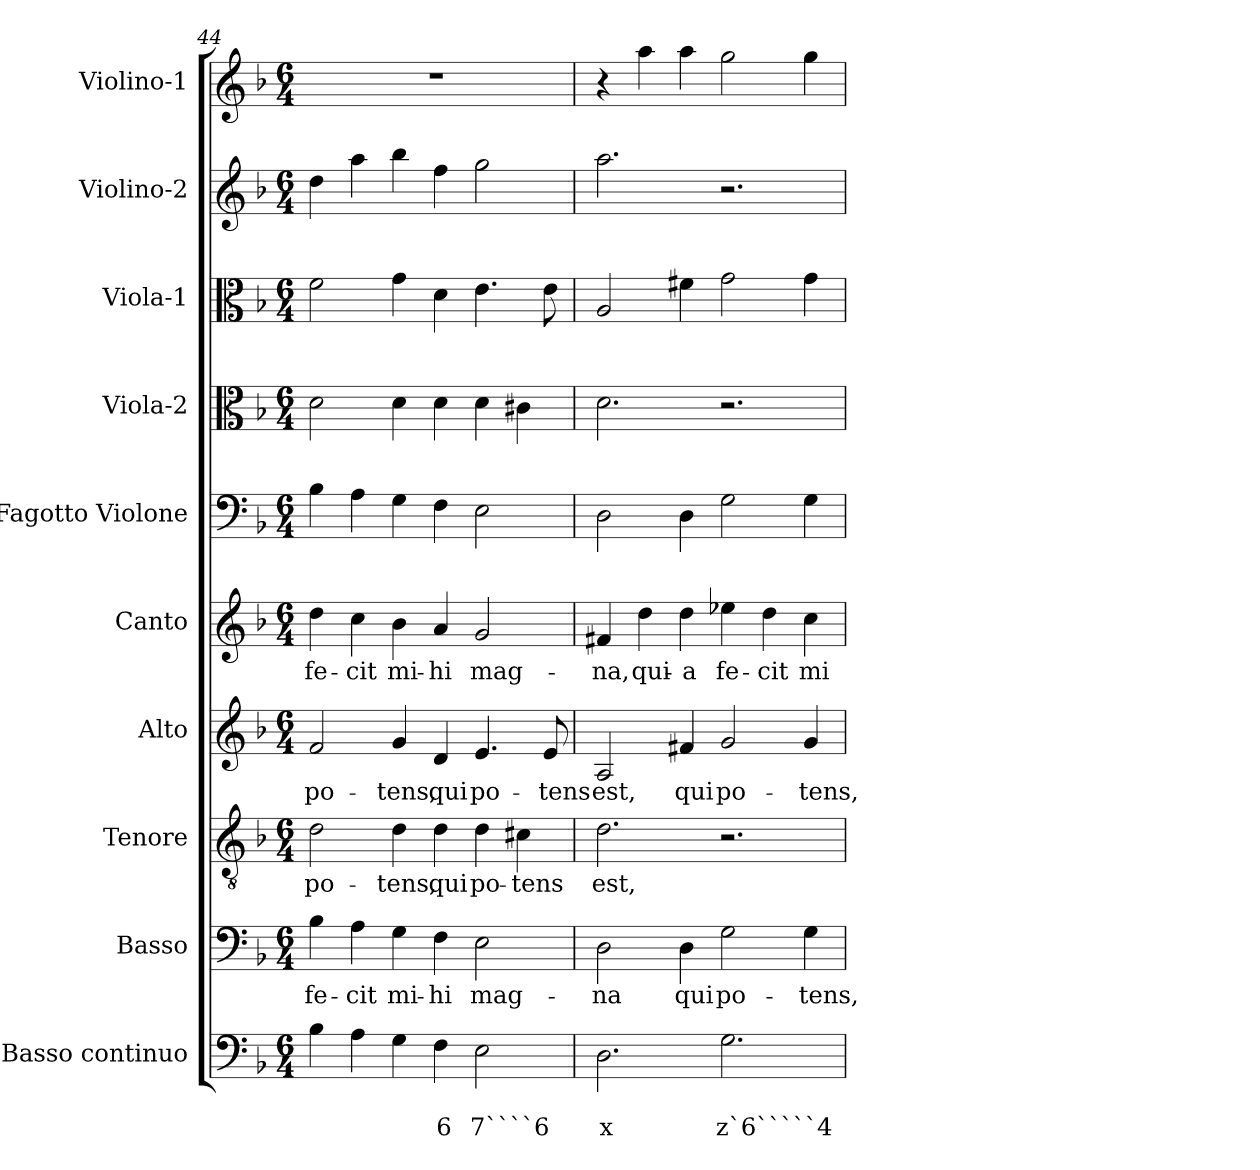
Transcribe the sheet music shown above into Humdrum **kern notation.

**kern	**text	**text	**kern	**text	**kern	**text	**kern	**text	**kern	**text	**kern	**kern	**kern	**kern	**kern
*part10	*part10	*part10	*part9	*part9	*part8	*part8	*part7	*part7	*part6	*part6	*part5	*part4	*part3	*part2	*part1
*staff10	*staff10	*staff10	*staff9	*staff9	*staff8	*staff8	*staff7	*staff7	*staff6	*staff6	*staff5	*staff4	*staff3	*staff2	*staff1
*I"Basso continuo	*	*	*I"Basso	*	*I"Tenore	*	*I"Alto	*	*I"Canto	*	*I"Fagotto Violone	*I"Viola-2	*I"Viola-1	*I"Violino-2	*I"Violino-1
*clefF4	*	*	*clefF4	*	*clefGv2	*	*clefG2	*	*clefG2	*	*clefF4	*clefC3	*clefC3	*clefG2	*clefG2
*k[b-]	*	*	*k[b-]	*	*k[b-]	*	*k[b-]	*	*k[b-]	*	*k[b-]	*k[b-]	*k[b-]	*k[b-]	*k[b-]
*F:	*	*	*F:	*	*F:	*	*F:	*	*F:	*	*F:	*F:	*F:	*F:	*F:
*M6/4	*	*	*M6/4	*	*M6/4	*	*M6/4	*	*M6/4	*	*M6/4	*M6/4	*M6/4	*M6/4	*M6/4
=44	=44	=44	=44	=44	=44	=44	=44	=44	=44	=44	=44	=44	=44	=44	=44
!	!	!	!	!LO:LY:b	!	!	!	!	!	!	!	!	!	!	!
!	!	!	!	!	!	!LO:LY:b	!	!	!	!	!	!	!	!	!
!	!	!	!	!	!	!	!	!LO:LY:b	!	!	!	!	!	!	!
!	!	!	!	!	!	!	!	!	!	!LO:LY:b	!	!	!	!	!
4B-\	.	.	4B-\	fe-	2d\	po-	2f/	po-	4dd\	fe-	4B-\	2d\	2f\	4dd\	1.r
!	!	!	!	!LO:LY:b	!	!	!	!	!	!	!	!	!	!	!
!	!	!	!	!	!	!	!	!	!	!LO:LY:b	!	!	!	!	!
4A\	.	.	4A\	-cit	.	.	.	.	4cc\	-cit	4A\	.	.	4aa\	.
!	!	!	!	!LO:LY:b	!	!	!	!	!	!	!	!	!	!	!
!	!	!	!	!	!	!LO:LY:b	!	!	!	!	!	!	!	!	!
!	!	!	!	!	!	!	!	!LO:LY:b	!	!	!	!	!	!	!
!	!	!	!	!	!	!	!	!	!	!LO:LY:b	!	!	!	!	!
4G\	.	.	4G\	mi-	4d\	-tens,	4g/	-tens,	4b-\	mi-	4G\	4d\	4g\	4bb-\	.
!	!	!LO:LY:b	!	!	!	!	!	!	!	!	!	!	!	!	!
!	!	!	!	!LO:LY:b	!	!	!	!	!	!	!	!	!	!	!
!	!	!	!	!	!	!LO:LY:b	!	!	!	!	!	!	!	!	!
!	!	!	!	!	!	!	!	!LO:LY:b	!	!	!	!	!	!	!
!	!	!	!	!	!	!	!	!	!	!LO:LY:b	!	!	!	!	!
4F\	.	6	4F\	-hi	4d\	qui	4d/	qui	4a/	-hi	4F\	4d\	4d\	4ff\	.
!	!	!LO:LY:b	!	!	!	!	!	!	!	!	!	!	!	!	!
!	!	!	!	!LO:LY:b	!	!	!	!	!	!	!	!	!	!	!
!	!	!	!	!	!	!LO:LY:b	!	!	!	!	!	!	!	!	!
!	!	!	!	!	!	!	!	!LO:LY:b	!	!	!	!	!	!	!
!	!	!	!	!	!	!	!	!	!	!LO:LY:b	!	!	!	!	!
2E\	.	7````6	2E\	mag-	4d\	po-	4.e/	po-	2g/	mag-	2E\	4d\	4.e\	2gg\	.
!	!	!	!	!	!	!LO:LY:b	!	!	!	!	!	!	!	!	!
.	.	.	.	.	4c#X\	-tens	.	.	.	.	.	4c#X\	.	.	.
!	!	!	!	!	!	!	!	!LO:LY:b	!	!	!	!	!	!	!
.	.	.	.	.	.	.	8e/	-tens	.	.	.	.	8e\	.	.
=45	=45	=45	=45	=45	=45	=45	=45	=45	=45	=45	=45	=45	=45	=45	=45
!	!	!LO:LY:b	!	!	!	!	!	!	!	!	!	!	!	!	!
!	!	!	!	!LO:LY:b	!	!	!	!	!	!	!	!	!	!	!
!	!	!	!	!	!	!LO:LY:b	!	!	!	!	!	!	!	!	!
!	!	!	!	!	!	!	!	!LO:LY:b	!	!	!	!	!	!	!
!	!	!	!	!	!	!	!	!	!	!LO:LY:b	!	!	!	!	!
2.D\	.	x	2D\	-na	2.d\	est,	2A/	est,	4f#X/	-na,	2D\	2.d\	2A/	2.aa\	4r
!	!	!	!	!	!	!	!	!	!	!LO:LY:b	!	!	!	!	!
.	.	.	.	.	.	.	.	.	4dd\	qui-	.	.	.	.	4aa\
!	!	!	!	!LO:LY:b	!	!	!	!	!	!	!	!	!	!	!
!	!	!	!	!	!	!	!	!LO:LY:b	!	!	!	!	!	!	!
!	!	!	!	!	!	!	!	!	!	!LO:LY:b	!	!	!	!	!
.	.	.	4D\	qui	.	.	4f#X/	qui	4dd\	-a	4D\	.	4f#X\	.	4aa\
!	!	!LO:LY:b	!	!	!	!	!	!	!	!	!	!	!	!	!
!	!	!	!	!LO:LY:b	!	!	!	!	!	!	!	!	!	!	!
!	!	!	!	!	!	!	!	!LO:LY:b	!	!	!	!	!	!	!
!	!	!	!	!	!	!	!	!	!	!LO:LY:b	!	!	!	!	!
2.G\	.	z`6`````4	2G\	po-	2.r	.	2g/	po-	4ee-X\	fe-	2G\	2.r	2g\	2.r	2gg\
!	!	!	!	!	!	!	!	!	!	!LO:LY:b	!	!	!	!	!
.	.	.	.	.	.	.	.	.	4dd\	-cit	.	.	.	.	.
!	!	!	!	!LO:LY:b	!	!	!	!	!	!	!	!	!	!	!
!	!	!	!	!	!	!	!	!LO:LY:b	!	!	!	!	!	!	!
!	!	!	!	!	!	!	!	!	!	!LO:LY:b	!	!	!	!	!
.	.	.	4G\	-tens,	.	.	4g/	-tens,	4cc\	mi-	4G\	.	4g\	.	4gg\
=	=	=	=	=	=	=	=	=	=	=	=	=	=	=	=
*-	*-	*-	*-	*-	*-	*-	*-	*-	*-	*-	*-	*-	*-	*-	*-
